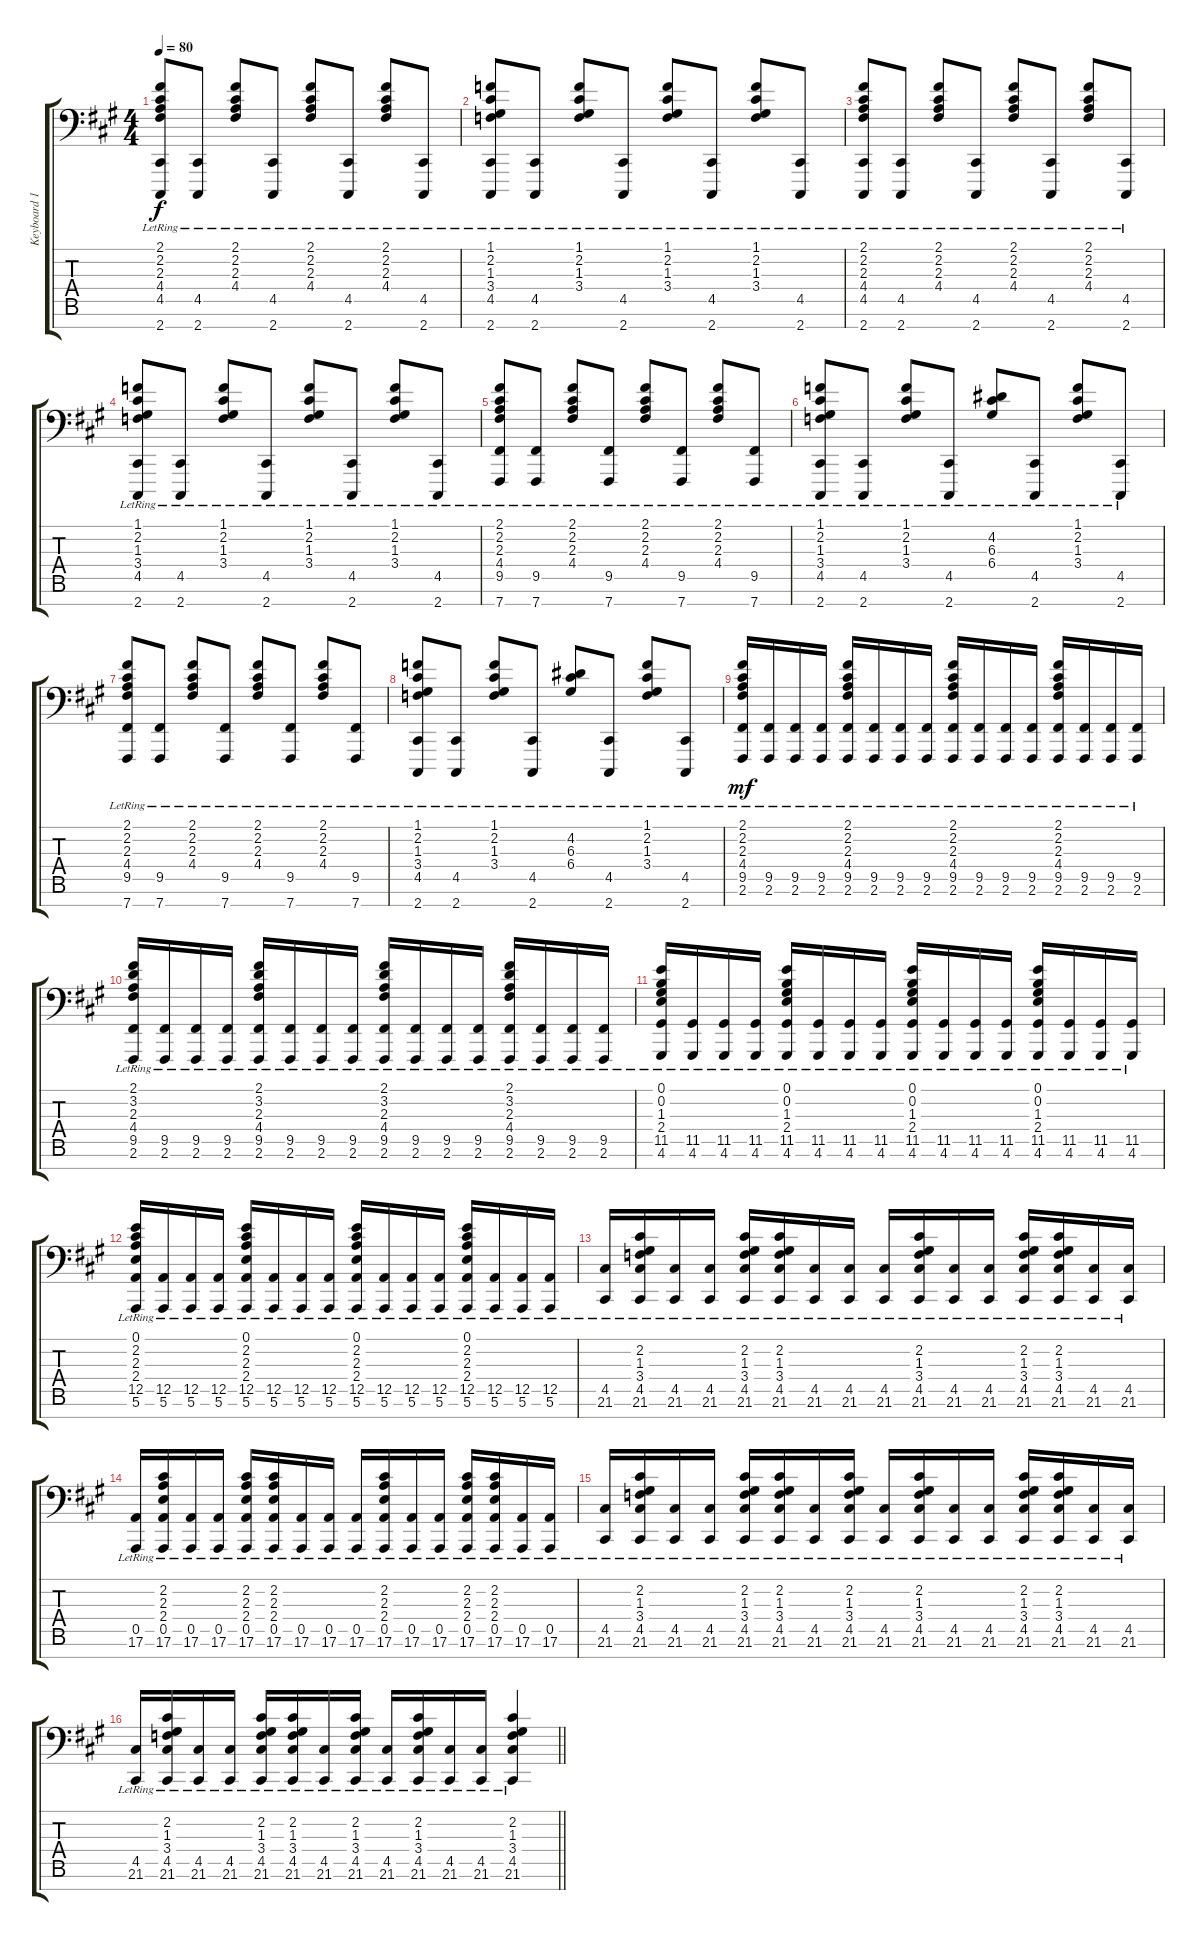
\track ("Keyboard 1" "Keyboard 1") {instrument acousticgrandpiano}
\staff {score tabs}
\tuning (E4 B3 G3 D3 A1 E1 B0) {hide}
\ts (4 4)
\tempo 80
\clef f4
\ks a
(2.1{lr} 2.2{lr} 2.3{lr} 4.4{lr} 4.5{lr} 2.7{lr}).8{dy f} (4.5{lr} 2.7{lr}).8 (2.1{lr} 2.2{lr} 2.3{lr} 4.4{lr}).8 (4.5{lr} 2.7{lr}).8 (2.1{lr} 2.2{lr} 2.3{lr} 4.4{lr}).8 (4.5{lr} 2.7{lr}).8 (2.1{lr} 2.2{lr} 2.3{lr} 4.4{lr}).8 (4.5{lr} 2.7{lr}).8 |
(1.1{lr} 2.2{lr} 1.3{lr} 3.4{lr} 4.5{lr} 2.7{lr}).8 (4.5{lr} 2.7{lr}).8 (1.1{lr} 2.2{lr} 1.3{lr} 3.4{lr}).8 (4.5{lr} 2.7{lr}).8 (1.1{lr} 2.2{lr} 1.3{lr} 3.4{lr}).8 (4.5{lr} 2.7{lr}).8 (1.1{lr} 2.2{lr} 1.3{lr} 3.4{lr}).8 (4.5{lr} 2.7{lr}).8 |
(2.1{lr} 2.2{lr} 2.3{lr} 4.4{lr} 4.5{lr} 2.7{lr}).8 (4.5{lr} 2.7{lr}).8 (2.1{lr} 2.2{lr} 2.3{lr} 4.4{lr}).8 (4.5{lr} 2.7{lr}).8 (2.1{lr} 2.2{lr} 2.3{lr} 4.4{lr}).8 (4.5{lr} 2.7{lr}).8 (2.1{lr} 2.2{lr} 2.3{lr} 4.4{lr}).8 (4.5{lr} 2.7{lr}).8 |
(1.1{lr} 2.2{lr} 1.3{lr} 3.4{lr} 4.5{lr} 2.7{lr}).8 (4.5{lr} 2.7{lr}).8 (1.1{lr} 2.2{lr} 1.3{lr} 3.4{lr}).8 (4.5{lr} 2.7{lr}).8 (1.1{lr} 2.2{lr} 1.3{lr} 3.4{lr}).8 (4.5{lr} 2.7{lr}).8 (1.1{lr} 2.2{lr} 1.3{lr} 3.4{lr}).8 (4.5{lr} 2.7{lr}).8 |
(2.1{lr} 2.2{lr} 2.3{lr} 4.4{lr} 9.5{lr} 7.7{lr}).8 (9.5{lr} 7.7{lr}).8 (2.1{lr} 2.2{lr} 2.3{lr} 4.4{lr}).8 (9.5{lr} 7.7{lr}).8 (2.1{lr} 2.2{lr} 2.3{lr} 4.4{lr}).8 (9.5{lr} 7.7{lr}).8 (2.1{lr} 2.2{lr} 2.3{lr} 4.4{lr}).8 (9.5{lr} 7.7{lr}).8 |
(1.1{lr} 2.2{lr} 1.3{lr} 3.4{lr} 4.5{lr} 2.7{lr}).8 (4.5{lr} 2.7{lr}).8 (1.1{lr} 2.2{lr} 1.3{lr} 3.4{lr}).8 (4.5{lr} 2.7{lr}).8 (4.2{lr} 6.3{lr} 6.4{lr}).8 (4.5{lr} 2.7{lr}).8 (1.1{lr} 2.2{lr} 1.3{lr} 3.4{lr}).8 (4.5{lr} 2.7{lr}).8 |
(2.1{lr} 2.2{lr} 2.3{lr} 4.4{lr} 9.5{lr} 7.7{lr}).8 (9.5{lr} 7.7{lr}).8 (2.1{lr} 2.2{lr} 2.3{lr} 4.4{lr}).8 (9.5{lr} 7.7{lr}).8 (2.1{lr} 2.2{lr} 2.3{lr} 4.4{lr}).8 (9.5{lr} 7.7{lr}).8 (2.1{lr} 2.2{lr} 2.3{lr} 4.4{lr}).8 (9.5{lr} 7.7{lr}).8 |
(1.1{lr} 2.2{lr} 1.3{lr} 3.4{lr} 4.5{lr} 2.7{lr}).8 (4.5{lr} 2.7{lr}).8 (1.1{lr} 2.2{lr} 1.3{lr} 3.4{lr}).8 (4.5{lr} 2.7{lr}).8 (4.2{lr} 6.3{lr} 6.4{lr}).8 (4.5{lr} 2.7{lr}).8 (1.1{lr} 2.2{lr} 1.3{lr} 3.4{lr}).8 (4.5{lr} 2.7{lr}).8 |
(2.1{lr} 2.2{lr} 2.3{lr} 4.4{lr} 9.5{lr} 2.6{lr}).16{dy mf} (9.5{lr} 2.6{lr}).16 (9.5{lr} 2.6{lr}).16 (9.5{lr} 2.6{lr}).16 (2.1{lr} 2.2{lr} 2.3{lr} 4.4{lr} 9.5{lr} 2.6{lr}).16 (9.5{lr} 2.6{lr}).16 (9.5{lr} 2.6{lr}).16 (9.5{lr} 2.6{lr}).16 (2.1{lr} 2.2{lr} 2.3{lr} 4.4{lr} 9.5{lr} 2.6{lr}).16 (9.5{lr} 2.6{lr}).16 (9.5{lr} 2.6{lr}).16 (9.5{lr} 2.6{lr}).16 (2.1{lr} 2.2{lr} 2.3{lr} 4.4{lr} 9.5{lr} 2.6{lr}).16 (9.5{lr} 2.6{lr}).16 (9.5{lr} 2.6{lr}).16 (9.5{lr} 2.6{lr}).16 |
(2.1{lr} 3.2{lr} 2.3{lr} 4.4{lr} 9.5{lr} 2.6{lr}).16 (9.5{lr} 2.6{lr}).16 (9.5{lr} 2.6{lr}).16 (9.5{lr} 2.6{lr}).16 (2.1{lr} 3.2{lr} 2.3{lr} 4.4{lr} 9.5{lr} 2.6{lr}).16 (9.5{lr} 2.6{lr}).16 (9.5{lr} 2.6{lr}).16 (9.5{lr} 2.6{lr}).16 (2.1{lr} 3.2{lr} 2.3{lr} 4.4{lr} 9.5{lr} 2.6{lr}).16 (9.5{lr} 2.6{lr}).16 (9.5{lr} 2.6{lr}).16 (9.5{lr} 2.6{lr}).16 (2.1{lr} 3.2{lr} 2.3{lr} 4.4{lr} 9.5{lr} 2.6{lr}).16 (9.5{lr} 2.6{lr}).16 (9.5{lr} 2.6{lr}).16 (9.5{lr} 2.6{lr}).16 |
(0.1{lr} 0.2{lr} 1.3{lr} 2.4{lr} 11.5{lr} 4.6{lr}).16 (11.5{lr} 4.6{lr}).16 (11.5{lr} 4.6{lr}).16 (11.5{lr} 4.6{lr}).16 (0.1{lr} 0.2{lr} 1.3{lr} 2.4{lr} 11.5{lr} 4.6{lr}).16 (11.5{lr} 4.6{lr}).16 (11.5{lr} 4.6{lr}).16 (11.5{lr} 4.6{lr}).16 (0.1{lr} 0.2{lr} 1.3{lr} 2.4{lr} 11.5{lr} 4.6{lr}).16 (11.5{lr} 4.6{lr}).16 (11.5{lr} 4.6{lr}).16 (11.5{lr} 4.6{lr}).16 (0.1{lr} 0.2{lr} 1.3{lr} 2.4{lr} 11.5{lr} 4.6{lr}).16 (11.5{lr} 4.6{lr}).16 (11.5{lr} 4.6{lr}).16 (11.5{lr} 4.6{lr}).16 |
(0.1{lr} 2.2{lr} 2.3{lr} 2.4{lr} 12.5{lr} 5.6{lr}).16 (12.5{lr} 5.6{lr}).16 (12.5{lr} 5.6{lr}).16 (12.5{lr} 5.6{lr}).16 (0.1{lr} 2.2{lr} 2.3{lr} 2.4{lr} 12.5{lr} 5.6{lr}).16 (12.5{lr} 5.6{lr}).16 (12.5{lr} 5.6{lr}).16 (12.5{lr} 5.6{lr}).16 (0.1{lr} 2.2{lr} 2.3{lr} 2.4{lr} 12.5{lr} 5.6{lr}).16 (12.5{lr} 5.6{lr}).16 (12.5{lr} 5.6{lr}).16 (12.5{lr} 5.6{lr}).16 (0.1{lr} 2.2{lr} 2.3{lr} 2.4{lr} 12.5{lr} 5.6{lr}).16 (12.5{lr} 5.6{lr}).16 (12.5{lr} 5.6{lr}).16 (12.5{lr} 5.6{lr}).16 |
(4.5{lr} 21.6{lr}).16 (2.2{lr} 1.3{lr} 3.4{lr} 4.5{lr} 21.6{lr}).16 (4.5{lr} 21.6{lr}).16 (4.5{lr} 21.6{lr}).16 (2.2{lr} 1.3{lr} 3.4{lr} 4.5{lr} 21.6{lr}).16 (2.2{lr} 1.3{lr} 3.4{lr} 4.5{lr} 21.6{lr}).16 (4.5{lr} 21.6{lr}).16 (4.5{lr} 21.6{lr}).16 (4.5{lr} 21.6{lr}).16 (2.2{lr} 1.3{lr} 3.4{lr} 4.5{lr} 21.6{lr}).16 (4.5{lr} 21.6{lr}).16 (4.5{lr} 21.6{lr}).16 (2.2{lr} 1.3{lr} 3.4{lr} 4.5{lr} 21.6{lr}).16 (2.2{lr} 1.3{lr} 3.4{lr} 4.5{lr} 21.6{lr}).16 (4.5{lr} 21.6{lr}).16 (4.5{lr} 21.6{lr}).16 |
(0.5{lr} 17.6{lr}).16 (2.2{lr} 2.3{lr} 2.4{lr} 0.5{lr} 17.6{lr}).16 (0.5{lr} 17.6{lr}).16 (0.5{lr} 17.6{lr}).16 (2.2{lr} 2.3{lr} 2.4{lr} 0.5{lr} 17.6{lr}).16 (2.2{lr} 2.3{lr} 2.4{lr} 0.5{lr} 17.6{lr}).16 (0.5{lr} 17.6{lr}).16 (0.5{lr} 17.6{lr}).16 (0.5{lr} 17.6{lr}).16 (2.2{lr} 2.3{lr} 2.4{lr} 0.5{lr} 17.6{lr}).16 (0.5{lr} 17.6{lr}).16 (0.5{lr} 17.6{lr}).16 (2.2{lr} 2.3{lr} 2.4{lr} 0.5{lr} 17.6{lr}).16 (2.2{lr} 2.3{lr} 2.4{lr} 0.5{lr} 17.6{lr}).16 (0.5{lr} 17.6{lr}).16 (0.5{lr} 17.6{lr}).16 |
(4.5{lr} 21.6{lr}).16 (2.2{lr} 1.3{lr} 3.4{lr} 4.5{lr} 21.6{lr}).16 (4.5{lr} 21.6{lr}).16 (4.5{lr} 21.6{lr}).16 (2.2{lr} 1.3{lr} 3.4{lr} 4.5{lr} 21.6{lr}).16 (2.2{lr} 1.3{lr} 3.4{lr} 4.5{lr} 21.6{lr}).16 (4.5{lr} 21.6{lr}).16 (2.2{lr} 1.3{lr} 3.4{lr} 4.5{lr} 21.6{lr}).16 (4.5{lr} 21.6{lr}).16 (2.2{lr} 1.3{lr} 3.4{lr} 4.5{lr} 21.6{lr}).16 (4.5{lr} 21.6{lr}).16 (4.5{lr} 21.6{lr}).16 (2.2{lr} 1.3{lr} 3.4{lr} 4.5{lr} 21.6{lr}).16 (2.2{lr} 1.3{lr} 3.4{lr} 4.5{lr} 21.6{lr}).16 (4.5{lr} 21.6{lr}).16 (4.5{lr} 21.6{lr}).16 |
\barLineRight lightlight
(4.5{lr} 21.6{lr}).16 (2.2{lr} 1.3{lr} 3.4{lr} 4.5{lr} 21.6{lr}).16 (4.5{lr} 21.6{lr}).16 (4.5{lr} 21.6{lr}).16 (2.2{lr} 1.3{lr} 3.4{lr} 4.5{lr} 21.6{lr}).16 (2.2{lr} 1.3{lr} 3.4{lr} 4.5{lr} 21.6{lr}).16 (4.5{lr} 21.6{lr}).16 (2.2{lr} 1.3{lr} 3.4{lr} 4.5{lr} 21.6{lr}).16 (4.5{lr} 21.6{lr}).16 (2.2{lr} 1.3{lr} 3.4{lr} 4.5{lr} 21.6{lr}).16 (4.5{lr} 21.6{lr}).16 (4.5{lr} 21.6{lr}).16 (2.2{lr} 1.3{lr} 3.4{lr} 4.5{lr} 21.6{lr}).4
